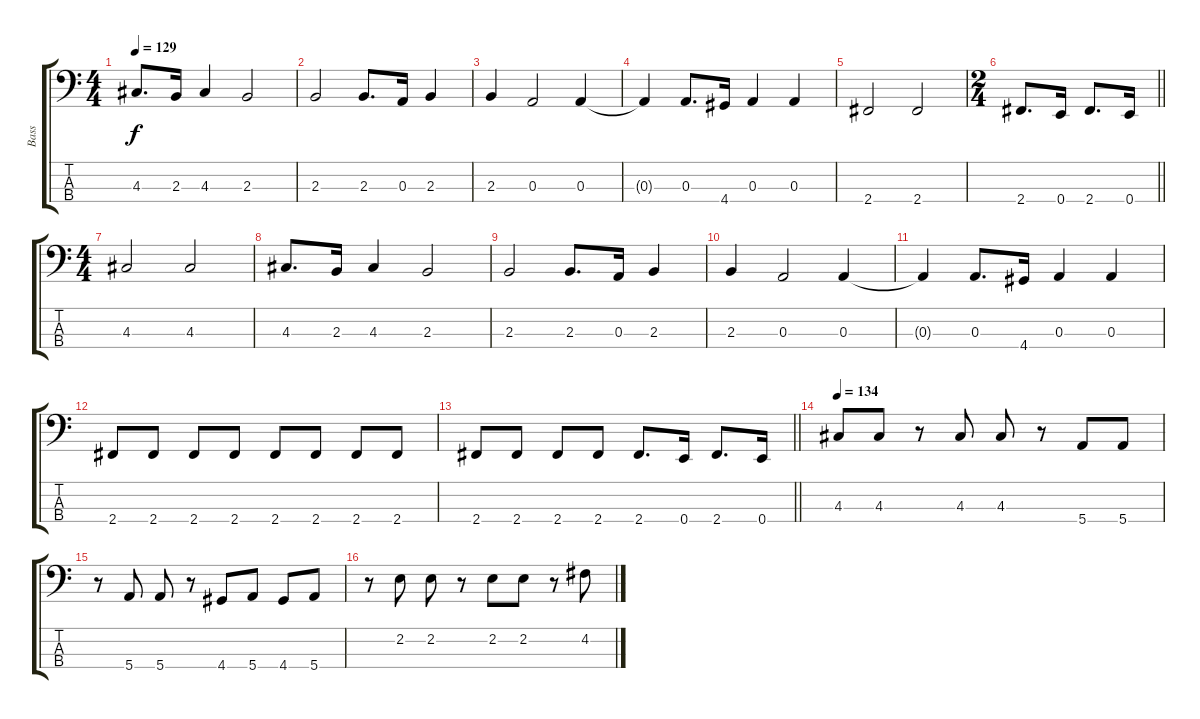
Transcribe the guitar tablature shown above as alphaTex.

\track ("Bass" "Bass") {instrument electricbassfinger}
\staff {score tabs}
\tuning (G2 D2 A1 E1) {hide}
\ts (4 4)
\tempo 129
\clef f4
\ks c
4.3.8{d dy f} 2.3.16 4.3.4 2.3.2 |
2.3.2 2.3.8{d} 0.3.16 2.3.4 |
2.3.4 0.3.2 0.3.4 |
0.3{t}.4 0.3.8{d} 4.4.16 0.3.4 0.3.4 |
2.4.2 2.4.2 |
\ts (2 4)
\barLineRight lightlight
2.4.8{d} 0.4.16 2.4.8{d} 0.4.16 |
\ts (4 4)
4.3.2 4.3.2 |
4.3.8{d} 2.3.16 4.3.4 2.3.2 |
2.3.2 2.3.8{d} 0.3.16 2.3.4 |
2.3.4 0.3.2 0.3.4 |
0.3{t}.4 0.3.8{d} 4.4.16 0.3.4 0.3.4 |
2.4.8 2.4.8 2.4.8 2.4.8 2.4.8 2.4.8 2.4.8 2.4.8 |
\barLineRight lightlight
2.4.8 2.4.8 2.4.8 2.4.8 2.4.8{d} 0.4.16 2.4.8{d} 0.4.16 |
\tempo 134
4.3.8 4.3.8 r.8 4.3.8 4.3.8 r.8 5.4.8 5.4.8 |
r.8 5.4.8 5.4.8 r.8 4.4.8 5.4.8 4.4.8 5.4.8 |
r.8 2.2.8 2.2.8 r.8 2.2.8 2.2.8 r.8 4.2.8
